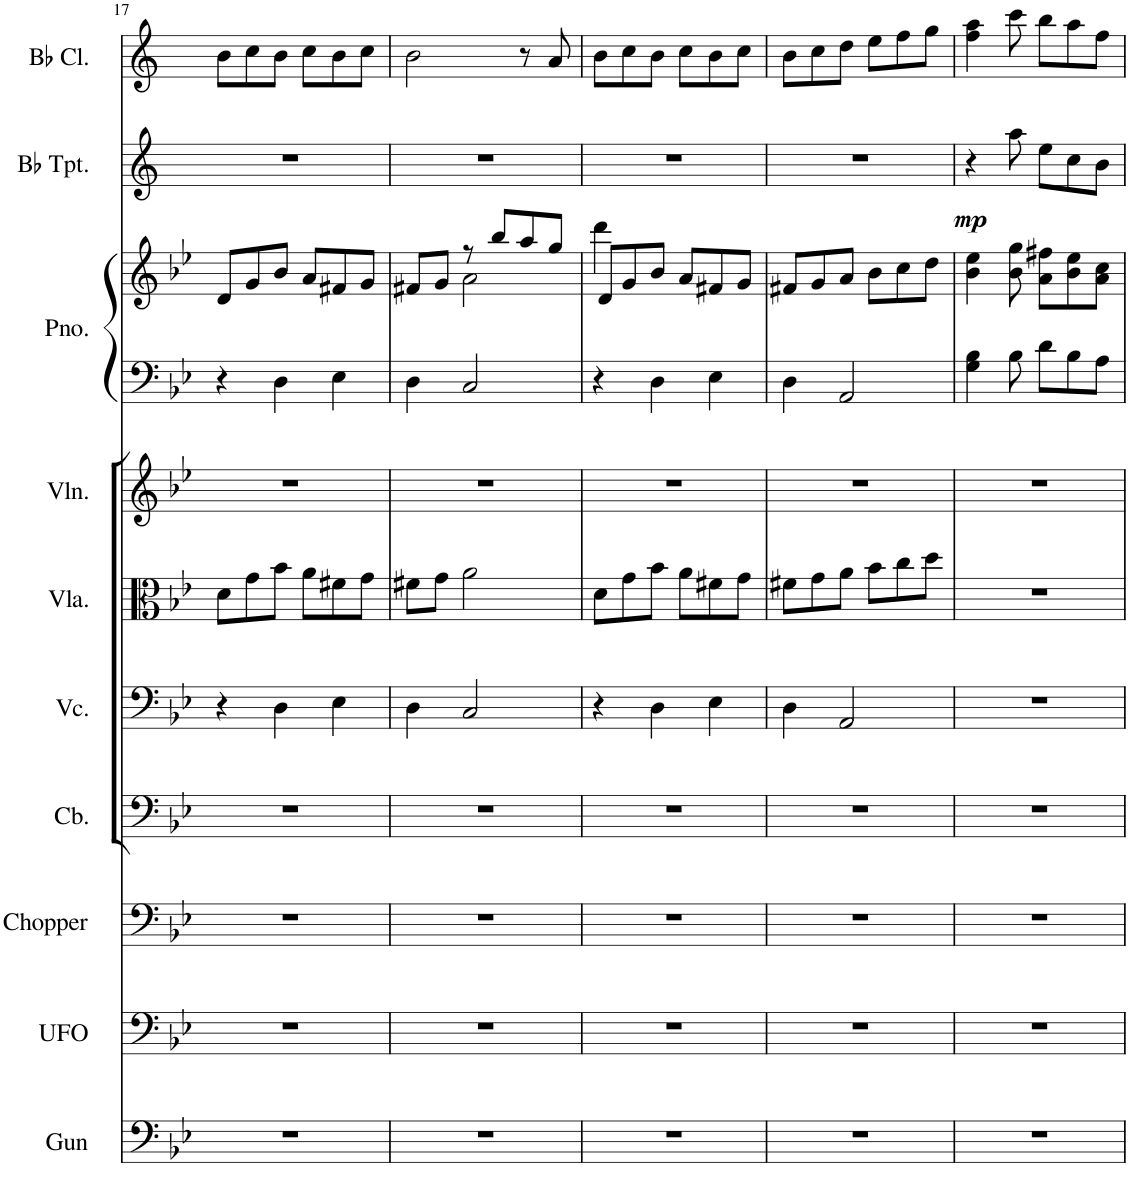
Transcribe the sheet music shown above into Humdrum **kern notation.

**kern	**kern	**kern	**kern	**kern	**kern	**kern	**kern	**kern	**kern	**dynam	**kern
*part10	*part9	*part8	*part7	*part6	*part5	*part4	*part3	*part3	*part2	*part2	*part1
*staff11	*staff10	*staff9	*staff8	*staff7	*staff6	*staff5	*staff4	*staff3	*staff2	*staff2	*staff1
*I"Gunshot	*I"UFO	*I"Helicopter	*I"Contrabass	*I"Violoncello	*I"Viola	*I"Violin	*I"Piano	*	*I"Bb Trumpet	*	*I"Bb Clarinet
*I'Gun	*I'UFO	*	*I'Cb.	*I'Vc.	*I'Vla.	*I'Vln.	*I'Pno.	*	*I'Bb Tpt.	*	*I'Bb Cl.
!!LO:PB:g=z
*clefF4	*clefF4	*clefF4	*clefF4	*clefF4	*clefC3	*clefG2	*clefF4	*clefG2	*clefG2	*	*clefG2
*	*	*	*Trd7c12	*	*	*	*	*	*Trd1c2	*	*Trd1c2
*k[b-e-]	*k[b-e-]	*k[b-e-]	*k[b-e-]	*k[b-e-]	*k[b-e-]	*k[b-e-]	*k[b-e-]	*k[b-e-]	*k[]	*	*k[]
*M6/8	*M6/8	*M6/8	*M6/8	*M6/8	*M6/8	*M6/8	*M6/8	*M6/8	*M6/8	*	*M6/8
=17	=17	=17	=17	=17	=17	=17	=17	=17	=17	=17	=17
2.r	2.r	2.r	2.r	4r	8d\L	2.r	4r	8d/L	2.r	.	8b\L
.	.	.	.	.	8g\	.	.	8g/	.	.	8cc\
.	.	.	.	4D\	8b-\J	.	4D\	8b-/J	.	.	8b\J
.	.	.	.	.	8a\L	.	.	8a/L	.	.	8cc\L
.	.	.	.	4E-\	8f#X\	.	4E-\	8f#X/	.	.	8b\
.	.	.	.	.	8g\J	.	.	8g/J	.	.	8cc\J
=18	=18	=18	=18	=18	=18	=18	=18	=18	=18	=18	=18
*	*	*	*	*	*	*	*	*^	*	*	*
2.r	2.r	2.r	2.r	4D\	8f#X\L	2.r	4D\	8f#X/L	4ryy	2.r	.	2b\
.	.	.	.	.	8g\J	.	.	8g/J	.	.	.	.
.	.	.	.	2C/	2a\	.	2C/	8r	2a\	.	.	.
.	.	.	.	.	.	.	.	8bb-/L	.	.	.	.
.	.	.	.	.	.	.	.	8aa/	.	.	.	8r
.	.	.	.	.	.	.	.	8gg/J	.	.	.	8a/
=19	=19	=19	=19	=19	=19	=19	=19	=19	=19	=19	=19	=19
2.r	2.r	2.r	2.r	4r	8d\L	2.r	4r	8d/L	4ddd\	2.r	.	8b\L
.	.	.	.	.	8g\	.	.	8g/	.	.	.	8cc\
.	.	.	.	4D\	8b-\J	.	4D\	8b-/J	2ryy	.	.	8b\J
.	.	.	.	.	8a\L	.	.	8a/L	.	.	.	8cc\L
.	.	.	.	4E-\	8f#X\	.	4E-\	8f#X/	.	.	.	8b\
.	.	.	.	.	8g\J	.	.	8g/J	.	.	.	8cc\J
*	*	*	*	*	*	*	*	*v	*v	*	*	*
=20	=20	=20	=20	=20	=20	=20	=20	=20	=20	=20	=20
2.r	2.r	2.r	2.r	4D\	8f#X\L	2.r	4D\	8f#X/L	2.r	.	8b\L
.	.	.	.	.	8g\	.	.	8g/	.	.	8cc\
.	.	.	.	2AA/	8a\J	.	2AA/	8a/J	.	.	8dd\J
.	.	.	.	.	8b-\L	.	.	8b-\L	.	.	8ee\L
.	.	.	.	.	8cc\	.	.	8cc\	.	.	8ff\
.	.	.	.	.	8dd\J	.	.	8dd\J	.	.	8gg\J
=21	=21	=21	=21	=21	=21	=21	=21	=21	=21	=21	=21
!	!	!	!	!	!	!	!	!	!	!LO:DY:b	!
2.r	2.r	2.r	2.r	2.r	2.r	2.r	4G\ 4B-\	4b-\ 4ee-\	4r	mp	4ff\ 4aa\
.	.	.	.	.	.	.	8B-\	8b-\ 8gg\	8aa\	.	8ccc\
.	.	.	.	.	.	.	8d\L	8a\ 8ff#X\L	8ee\L	.	8bb\L
.	.	.	.	.	.	.	8B-\	8b-\ 8ee-\	8cc\	.	8aa\
.	.	.	.	.	.	.	8A\J	8a\ 8cc\J	8b\J	.	8ff\J
=	=	=	=	=	=	=	=	=	=	=	=
*-	*-	*-	*-	*-	*-	*-	*-	*-	*-	*-	*-
